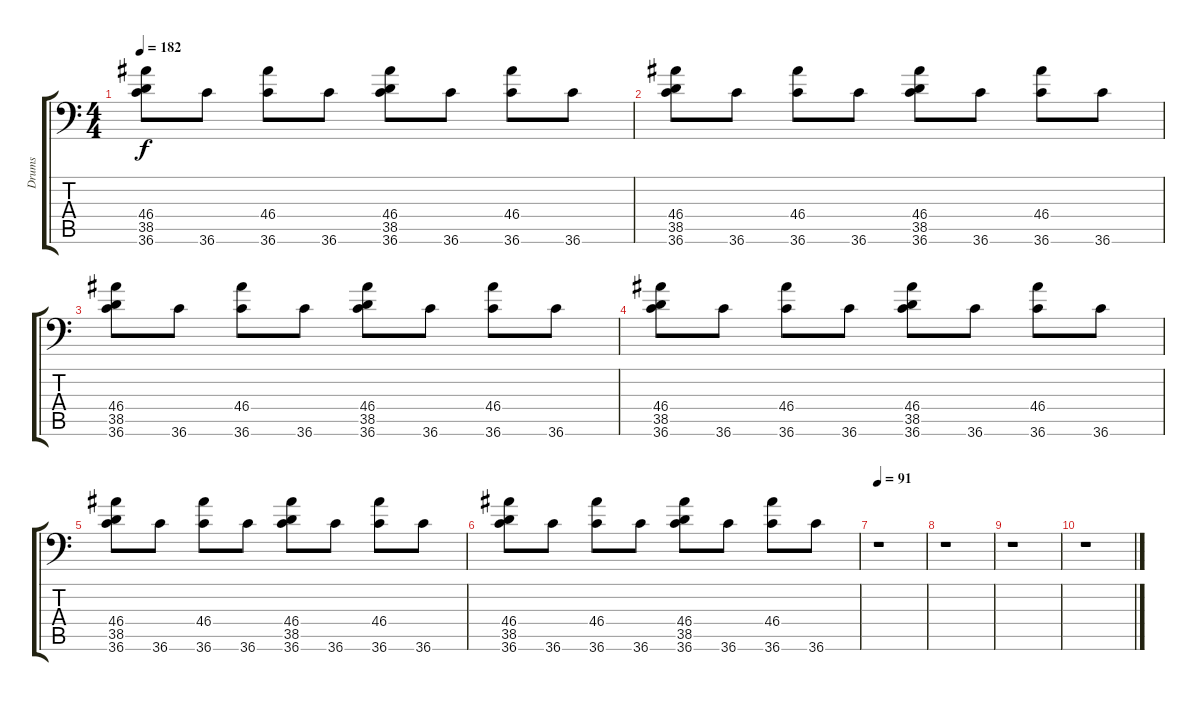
\track ("Drums" "Drums") {instrument acousticgrandpiano}
\staff {score tabs}
\tuning (C-1 C-1 C-1 C-1 C-1 C-1) {hide}
\ts (4 4)
\tempo 182
\clef f4
\ks c
(46.4 38.5 36.6).8{dy f} 36.6.8 (46.4 36.6).8 36.6.8 (46.4 38.5 36.6).8 36.6.8 (46.4 36.6).8 36.6.8 |
(46.4 38.5 36.6).8 36.6.8 (46.4 36.6).8 36.6.8 (46.4 38.5 36.6).8 36.6.8 (46.4 36.6).8 36.6.8 |
(46.4 38.5 36.6).8 36.6.8 (46.4 36.6).8 36.6.8 (46.4 38.5 36.6).8 36.6.8 (46.4 36.6).8 36.6.8 |
(46.4 38.5 36.6).8 36.6.8 (46.4 36.6).8 36.6.8 (46.4 38.5 36.6).8 36.6.8 (46.4 36.6).8 36.6.8 |
(46.4 38.5 36.6).8 36.6.8 (46.4 36.6).8 36.6.8 (46.4 38.5 36.6).8 36.6.8 (46.4 36.6).8 36.6.8 |
(46.4 38.5 36.6).8 36.6.8 (46.4 36.6).8 36.6.8 (46.4 38.5 36.6).8 36.6.8 (46.4 36.6).8 36.6.8 |
\tempo 91
r.1 |
r.1 |
r.1 |
r.1
